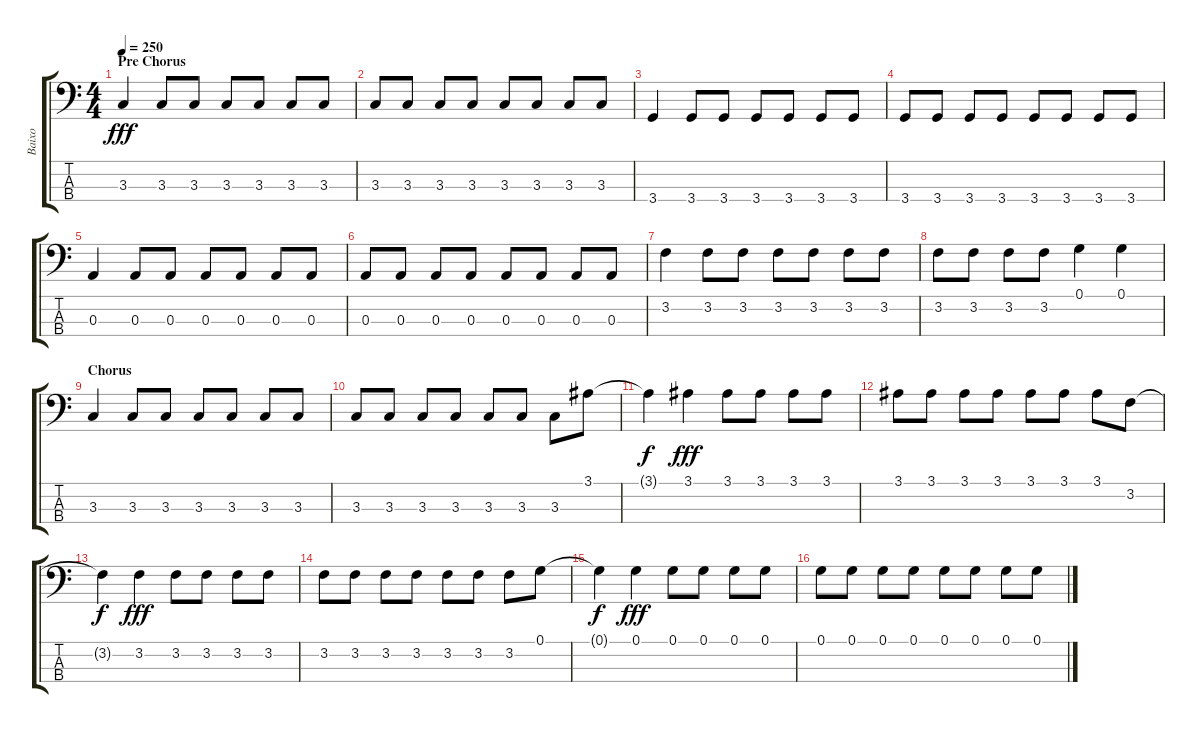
\track ("Baixo" "Baixo") {instrument electricbassfinger}
\staff {score tabs}
\tuning (G2 D2 A1 E1) {hide}
\ts (4 4)
\section ("" "Pre Chorus")
\tempo 250
\clef f4
\ks c
3.3.4{dy fff} 3.3.8 3.3.8 3.3.8 3.3.8 3.3.8 3.3.8 |
3.3.8 3.3.8 3.3.8 3.3.8 3.3.8 3.3.8 3.3.8 3.3.8 |
3.4.4 3.4.8 3.4.8 3.4.8 3.4.8 3.4.8 3.4.8 |
3.4.8 3.4.8 3.4.8 3.4.8 3.4.8 3.4.8 3.4.8 3.4.8 |
0.3.4 0.3.8 0.3.8 0.3.8 0.3.8 0.3.8 0.3.8 |
0.3.8 0.3.8 0.3.8 0.3.8 0.3.8 0.3.8 0.3.8 0.3.8 |
3.2.4 3.2.8 3.2.8 3.2.8 3.2.8 3.2.8 3.2.8 |
3.2.8 3.2.8 3.2.8 3.2.8 0.1.4 0.1.4 |
\section ("" "Chorus")
3.3.4 3.3.8 3.3.8 3.3.8 3.3.8 3.3.8 3.3.8 |
3.3.8 3.3.8 3.3.8 3.3.8 3.3.8 3.3.8 3.3.8 3.1.8 |
3.1{t}.4{dy f} 3.1.4{dy fff} 3.1.8 3.1.8 3.1.8 3.1.8 |
3.1.8 3.1.8 3.1.8 3.1.8 3.1.8 3.1.8 3.1.8 3.2.8 |
3.2{t}.4{dy f} 3.2.4{dy fff} 3.2.8 3.2.8 3.2.8 3.2.8 |
3.2.8 3.2.8 3.2.8 3.2.8 3.2.8 3.2.8 3.2.8 0.1.8 |
0.1{t}.4{dy f} 0.1.4{dy fff} 0.1.8 0.1.8 0.1.8 0.1.8 |
0.1.8 0.1.8 0.1.8 0.1.8 0.1.8 0.1.8 0.1.8 0.1.8
